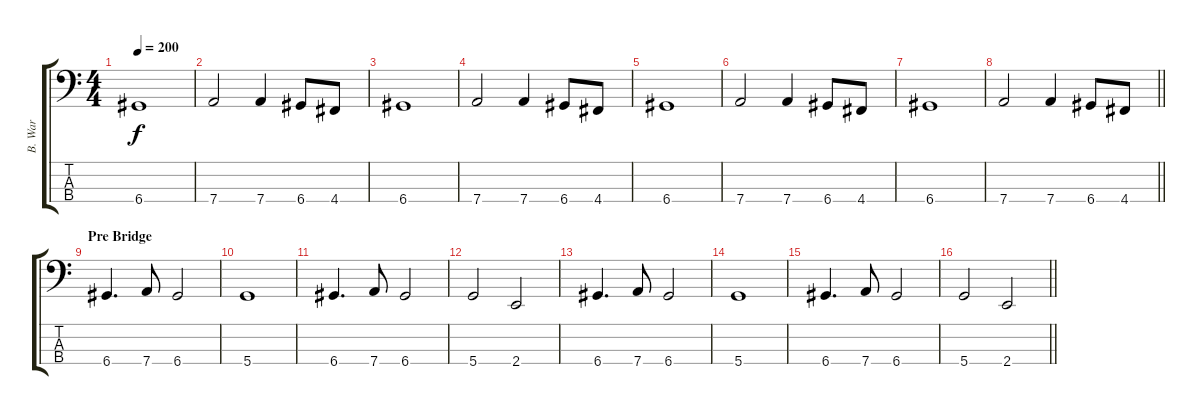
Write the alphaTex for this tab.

\track ("B. War " "B. War ") {instrument electricbassfinger}
\staff {score tabs}
\tuning (G2 D2 A1 D1) {hide}
\ts (4 4)
\tempo 200
\clef f4
\ks c
6.4.1{dy f} |
7.4.2 7.4.4 6.4.8 4.4.8 |
6.4.1 |
7.4.2 7.4.4 6.4.8 4.4.8 |
6.4.1 |
7.4.2 7.4.4 6.4.8 4.4.8 |
6.4.1 |
\barLineRight lightlight
7.4.2 7.4.4 6.4.8 4.4.8 |
\section ("" "Pre Bridge")
6.4.4{d} 7.4.8 6.4.2 |
5.4.1 |
6.4.4{d} 7.4.8 6.4.2 |
5.4.2 2.4.2 |
6.4.4{d} 7.4.8 6.4.2 |
5.4.1 |
6.4.4{d} 7.4.8 6.4.2 |
\barLineRight lightlight
5.4.2 2.4.2
